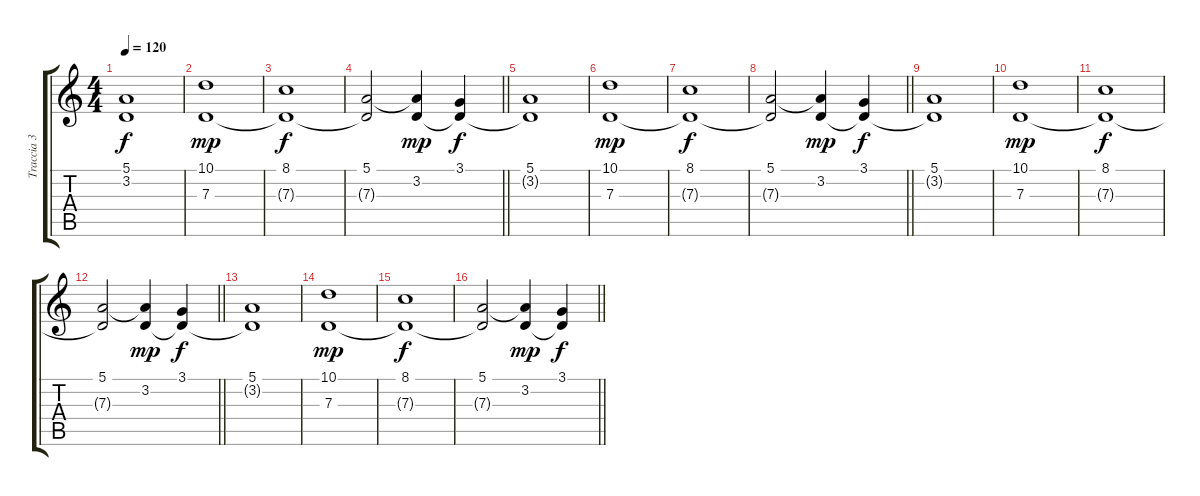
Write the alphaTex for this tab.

\track ("Traccia 3" "Traccia 3") {instrument viola}
\staff {score tabs}
\tuning (E4 B3 G3 D3 A2 E2) {hide}
\ts (4 4)
\tempo 120
\clef g2
\ks c
(5.1 3.2{t}).1{dy f} |
(10.1 7.3).1{dy mp} |
(8.1 7.3{t}).1{dy f} |
\barLineRight lightlight
(5.1 7.3{t}).2 (5.1{t} 3.2).4{dy mp} (3.1 3.2{t}).4{dy f} |
(5.1 3.2{t}).1 |
(10.1 7.3).1{dy mp} |
(8.1 7.3{t}).1{dy f} |
\barLineRight lightlight
(5.1 7.3{t}).2 (5.1{t} 3.2).4{dy mp} (3.1 3.2{t}).4{dy f} |
(5.1 3.2{t}).1 |
(10.1 7.3).1{dy mp} |
(8.1 7.3{t}).1{dy f} |
\barLineRight lightlight
(5.1 7.3{t}).2 (5.1{t} 3.2).4{dy mp} (3.1 3.2{t}).4{dy f} |
(5.1 3.2{t}).1 |
(10.1 7.3).1{dy mp} |
(8.1 7.3{t}).1{dy f} |
\barLineRight lightlight
(5.1 7.3{t}).2 (5.1{t} 3.2).4{dy mp} (3.1 3.2{t}).4{dy f}
